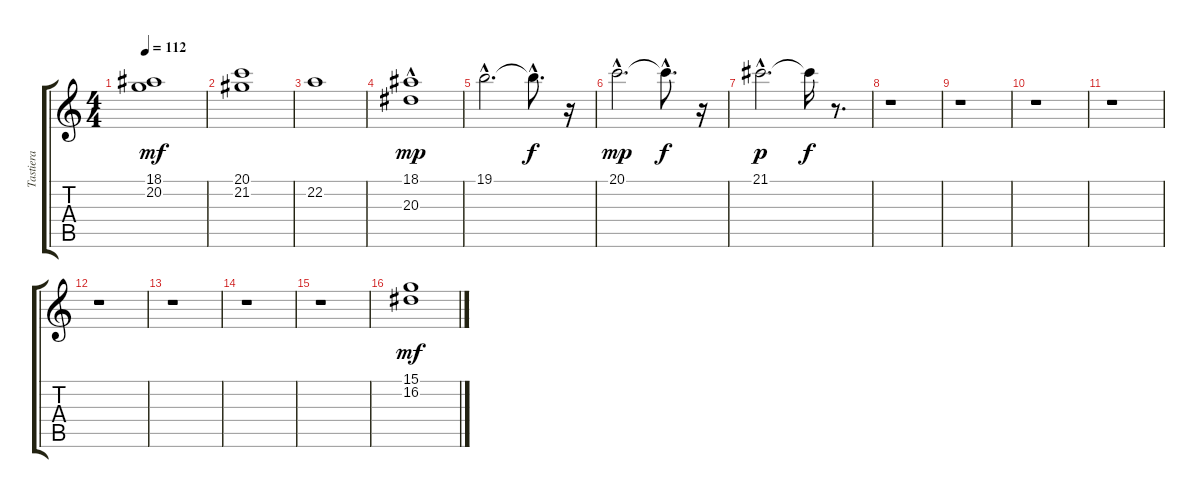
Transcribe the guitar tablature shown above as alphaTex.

\track ("Tastiera" "Tastiera") {instrument rockorgan}
\staff {score tabs}
\tuning (E4 B3 G3 D3 A2 E2) {hide}
\ts (4 4)
\tempo 112
\clef g2
\ks c
(18.1 20.2).1{dy mf} |
(20.1 21.2).1 |
22.2.1 |
(18.1{hac} 20.3).1{dy mp} |
19.1{hac}.2{d} 19.1{hac t}.8{d dy f} r.16 |
20.1{hac}.2{d dy mp} 20.1{hac t}.8{d dy f} r.16 |
21.1{hac}.2{d dy p} 21.1{t}.16{dy f} r.8{d} |
r.1 |
r.1 |
r.1 |
r.1 |
r.1 |
r.1 |
r.1 |
r.1 |
(15.1 16.2).1{dy mf}
